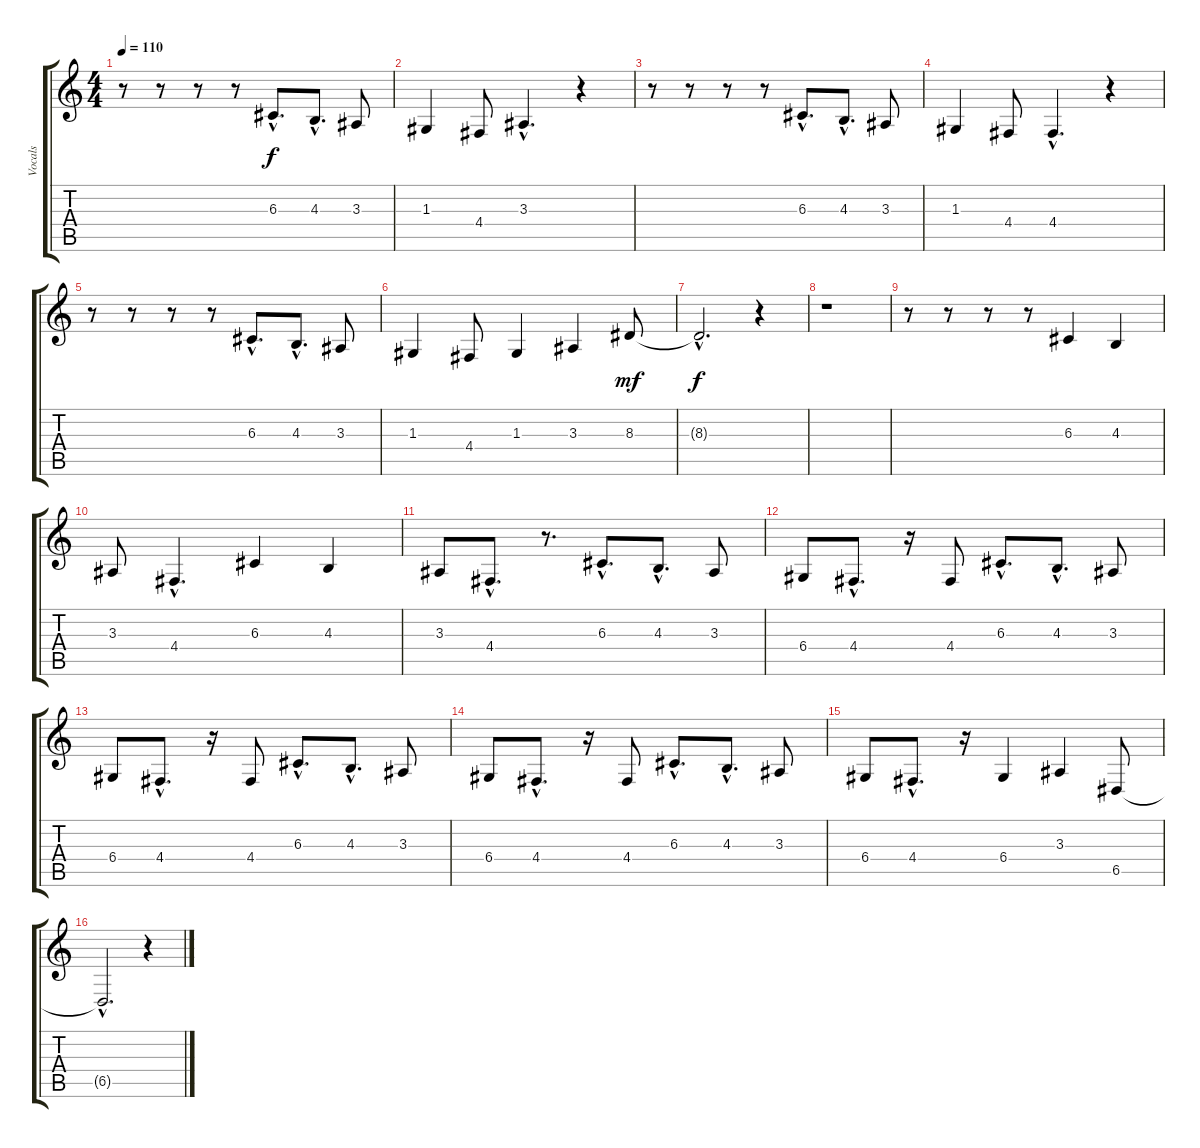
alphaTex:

\track ("Vocals" "Vocals") {instrument lead2sawtooth}
\staff {score tabs}
\tuning (E4 B3 G3 D3 A2 E2) {hide}
\ts (4 4)
\tempo 110
\clef g2
\ks c
r.8{dy f} r.8 r.8 r.8 6.3{hac}.8{d} 4.3{hac}.8{d} 3.3.8 |
1.3.4 4.4.8 3.3{hac}.4{d} r.4 |
r.8 r.8 r.8 r.8 6.3{hac}.8{d} 4.3{hac}.8{d} 3.3.8 |
1.3.4 4.4.8 4.4{hac}.4{d} r.4 |
r.8 r.8 r.8 r.8 6.3{hac}.8{d} 4.3{hac}.8{d} 3.3.8 |
1.3.4 4.4.8 1.3.4 3.3.4 8.3.8{dy mf} |
8.3{hac t}.2{d dy f} r.4 |
r.1 |
r.8 r.8 r.8 r.8 6.3.4 4.3.4 |
3.3.8 4.4{hac}.4{d} 6.3.4 4.3.4 |
3.3.8 4.4{hac}.8{d} r.8{d} 6.3{hac}.8{d} 4.3{hac}.8{d} 3.3.8 |
6.4.8 4.4{hac}.8{d} r.16 4.4.8 6.3{hac}.8{d} 4.3{hac}.8{d} 3.3.8 |
6.4.8 4.4{hac}.8{d} r.16 4.4.8 6.3{hac}.8{d} 4.3{hac}.8{d} 3.3.8 |
6.4.8 4.4{hac}.8{d} r.16 4.4.8 6.3{hac}.8{d} 4.3{hac}.8{d} 3.3.8 |
6.4.8 4.4{hac}.8{d} r.16 6.4.4 3.3.4 6.5.8 |
6.5{hac t}.2{d} r.4
